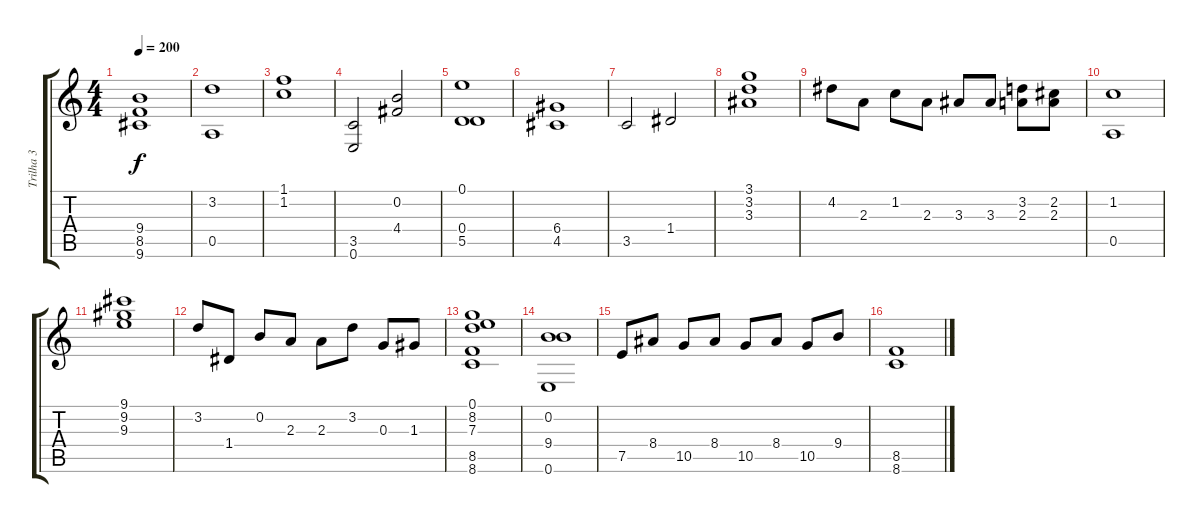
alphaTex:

\track ("Trilha 3" "Trilha 3") {instrument overdrivenguitar}
\staff {score tabs}
\tuning (E4 B3 G3 D3 A2 E2) {hide}
\ts (4 4)
\tempo 200
\clef g2
\ks c
(9.4 8.5 9.6).1{dy f} |
(3.2 0.5).1 |
(1.1 1.2).1 |
(3.5 0.6).2 (0.2 4.4).2 |
(0.1 0.4 5.5).1 |
(6.4 4.5).1 |
3.5.2 1.4.2 |
(3.1 3.2 3.3).1 |
4.2.8 2.3.8 1.2.8 2.3.8 3.3.8 3.3.8 (3.2 2.3).8 (2.2 2.3).8 |
(1.2 0.5).1 |
(9.1 9.2 9.3).1 |
3.2.8 1.4.8 0.2.8 2.3.8 2.3.8 3.2.8 0.3.8 1.3.8 |
(0.1 8.2 7.3 8.5 8.6).1 |
(0.2 9.4 0.6).1 |
7.5.8 8.4.8 10.5.8 8.4.8 10.5.8 8.4.8 10.5.8 9.4.8 |
(8.5 8.6).1
